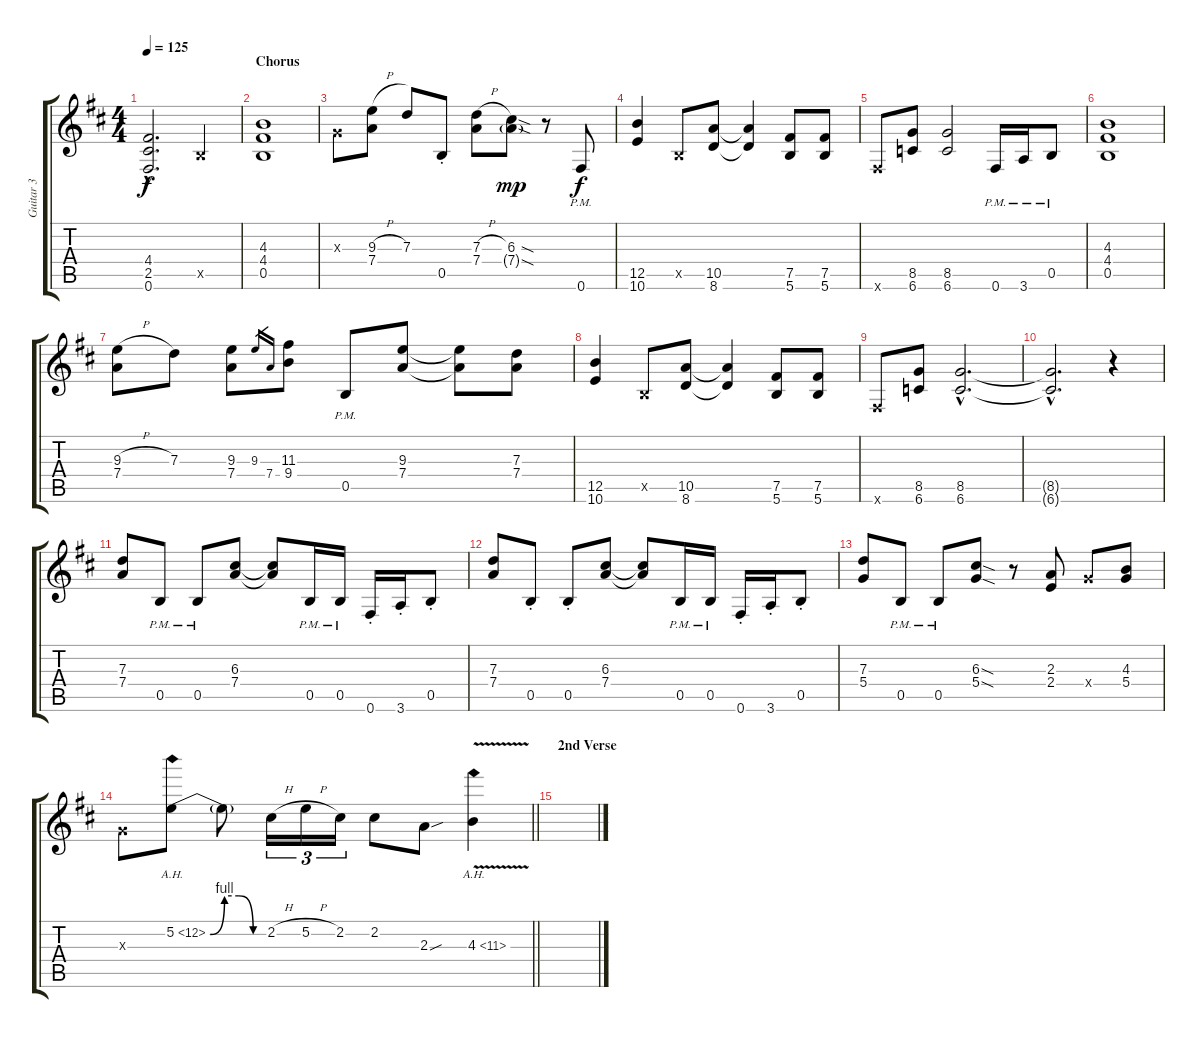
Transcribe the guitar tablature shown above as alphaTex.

\track ("Guitar 3" "Guitar 3") {instrument overdrivenguitar}
\staff {score tabs}
\tuning (E4 B3 G3 D3 B2 Gb2) {hide}
\ts (4 4)
\tempo 125
\clef g2
\ks bminor
(4.4{hac} 2.5{hac} 0.6{hac}).2{d dy f} 0.5{x}.4 |
\section ("" "Chorus")
(4.3 4.4 0.5).1 |
0.3{x}.8 (9.3{h} 7.4).8 7.3.8 0.5{st}.8 (7.3{h} 7.4).8 (6.3{sod} 7.4{sod g}).8{dy mp} r.8 0.6{pm}.8{dy f} |
(12.5 10.6).4 0.5{x}.8 (10.5 8.6).8 (10.5{t} 8.6{t}).4 (7.5 5.6).8 (7.5 5.6).8 |
0.6{x}.8 (8.5 6.6).8 (8.5 6.6).2 0.6{pm}.16 3.6{pm}.16 0.5{pm}.8 |
(4.3 4.4 0.5).1 |
(9.3{h} 7.4).8 7.3.8 (9.3 7.4).8 9.3.16{gr} 7.4.16{gr} (11.3 9.4).8 0.5{pm}.8 (9.3 7.4).8 (9.3{t} 7.4{t}).8 (7.3 7.4).8 |
(12.5 10.6).4 0.5{x}.8 (10.5 8.6).8 (10.5{t} 8.6{t}).4 (7.5 5.6).8 (7.5 5.6).8 |
0.6{x}.8 (8.5 6.6).8 (8.5{hac} 6.6{hac}).2{d} |
(8.5{hac t} 6.6{hac t}).2{d} r.4 |
(7.3 7.4).8 0.5{pm}.8 0.5{pm}.8 (6.3 7.4).8 (6.3{t} 7.4{t}).8 0.5{pm}.16 0.5{pm}.16 0.6{st}.16 3.6{st}.16 0.5{st}.8 |
(7.3 7.4).8 0.5{st}.8 0.5{st}.8 (6.3 7.4).8 (6.3{t} 7.4{t}).8 0.5{pm}.16 0.5{pm}.16 0.6{st}.16 3.6{st}.16 0.5{st}.8 |
(7.3 5.4).8 0.5{pm}.8 0.5{pm}.8 (6.3{sod} 5.4{sod}).8 r.8 (2.3 2.4).8 5.4{x}.8 (4.3 5.4).8 |
\barLineRight lightlight
0.3{x}.8 5.2{be (custom 0 0 15 4 30 4 45 0 60 0) ah 7}.8 5.2{t}.8 2.2{h}.16{tu (3 2)} 5.2{h}.16{tu (3 2)} 2.2.16{tu (3 2)} 2.2.8 2.3{sou}.8 4.3{ah 7 v}.4 |
\section ("" "2nd Verse")
